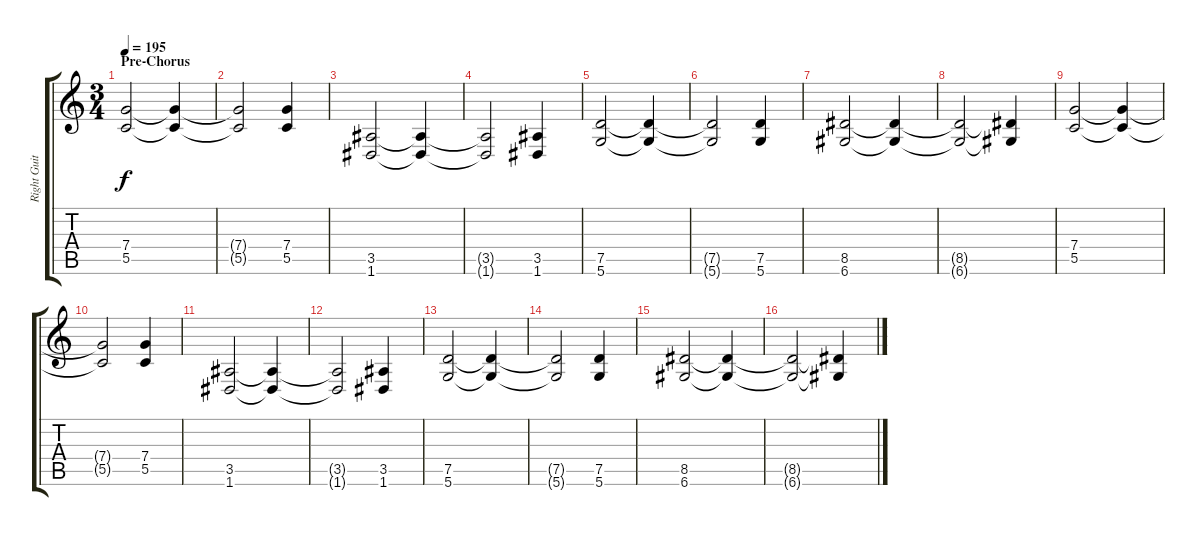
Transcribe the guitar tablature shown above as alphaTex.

\track ("Right Guitar" "Right Guit") {instrument distortionguitar}
\staff {score tabs}
\tuning (D4 A3 F3 C3 G2 D2) {hide}
\ts (3 4)
\section ("" "Pre-Chorus")
\tempo 195
\clef g2
\ks c
(7.4 5.5).2{dy f} (7.4{t} 5.5{t}).4 |
(7.4{t} 5.5{t}).2 (7.4 5.5).4 |
(3.5 1.6).2 (3.5{t} 1.6{t}).4 |
(3.5{t} 1.6{t}).2 (3.5 1.6).4 |
(7.5 5.6).2 (7.5{t} 5.6{t}).4 |
(7.5{t} 5.6{t}).2 (7.5 5.6).4 |
(8.5 6.6).2 (8.5{t} 6.6{t}).4 |
(8.5{t} 6.6{t}).2 (8.5{t} 6.6{t}).4 |
(7.4 5.5).2 (7.4{t} 5.5{t}).4 |
(7.4{t} 5.5{t}).2 (7.4 5.5).4 |
(3.5 1.6).2 (3.5{t} 1.6{t}).4 |
(3.5{t} 1.6{t}).2 (3.5 1.6).4 |
(7.5 5.6).2 (7.5{t} 5.6{t}).4 |
(7.5{t} 5.6{t}).2 (7.5 5.6).4 |
(8.5 6.6).2 (8.5{t} 6.6{t}).4 |
(8.5{t} 6.6{t}).2 (8.5{t} 6.6{t}).4
